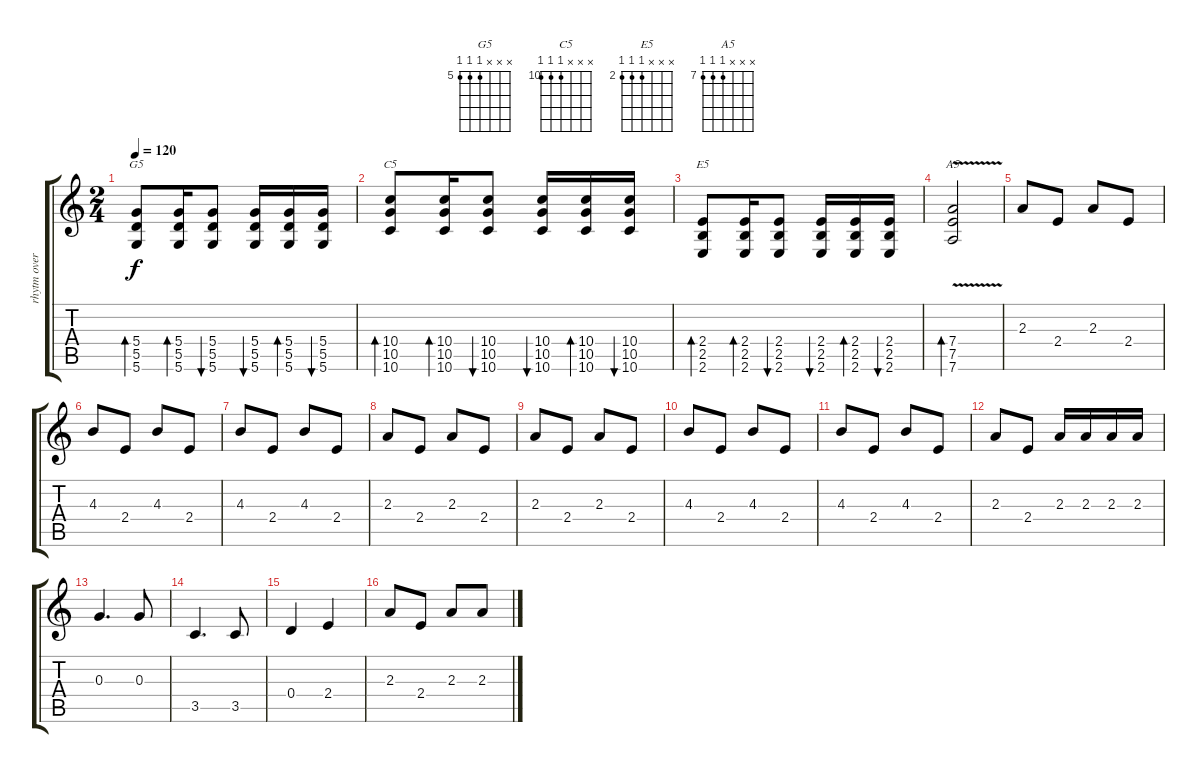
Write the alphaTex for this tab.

\track ("rhytm overdrive" "rhytm over") {instrument overdrivenguitar}
\staff {score tabs}
\tuning (E4 B3 G3 D3 A2 D2) {hide}
\chord ("G5" x x x 5 5 5) {firstfret 5}
\chord ("C5" x x x 10 10 10) {firstfret 10}
\chord ("E5" x x x 2 2 2) {firstfret 2}
\chord ("A5" x x x 7 7 7) {firstfret 7}
\ts (2 4)
\tempo 120
\clef g2
\ks c
(5.4 5.5 5.6).8{bd 60 ch "G5" dy f} (5.4 5.5 5.6).16{bd 60} (5.4 5.5 5.6).8{bu 60} (5.4 5.5 5.6).16{bu 60} (5.4 5.5 5.6).16{bd 60} (5.4 5.5 5.6).16{bu 60} |
(10.4 10.5 10.6).8{bd 60 ch "C5"} (10.4 10.5 10.6).16{bd 60} (10.4 10.5 10.6).8{bu 60} (10.4 10.5 10.6).16{bu 60} (10.4 10.5 10.6).16{bd 60} (10.4 10.5 10.6).16{bu 60} |
(2.4 2.5 2.6).8{bd 60 ch "E5"} (2.4 2.5 2.6).16{bd 60} (2.4 2.5 2.6).8{bu 60} (2.4 2.5 2.6).16{bu 60} (2.4 2.5 2.6).16{bd 60} (2.4 2.5 2.6).16{bu 60} |
(7.4{v} 7.5{v} 7.6{v}).2{bd 60 ch "A5"} |
2.3.8 2.4.8 2.3.8 2.4.8 |
4.3.8 2.4.8 4.3.8 2.4.8 |
4.3.8 2.4.8 4.3.8 2.4.8 |
2.3.8 2.4.8 2.3.8 2.4.8 |
2.3.8 2.4.8 2.3.8 2.4.8 |
4.3.8 2.4.8 4.3.8 2.4.8 |
4.3.8 2.4.8 4.3.8 2.4.8 |
2.3.8 2.4.8 2.3.16 2.3.16 2.3.16 2.3.16 |
0.3.4{d} 0.3.8 |
3.5.4{d} 3.5.8 |
0.4.4 2.4.4 |
2.3.8 2.4.8 2.3.8 2.3.8
